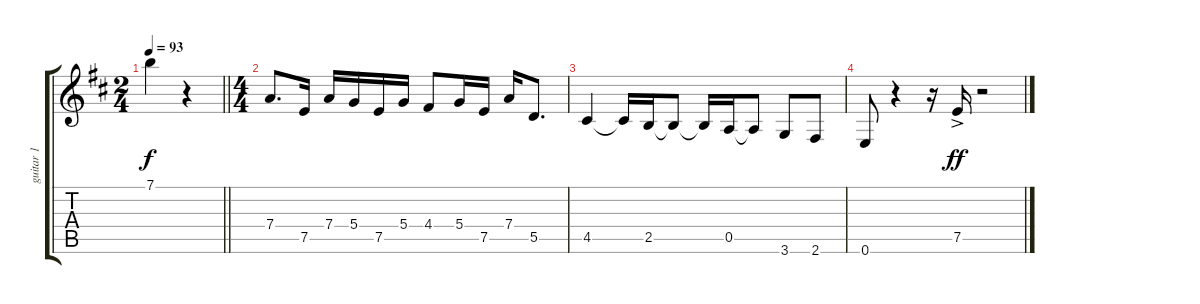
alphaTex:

\track ("guitar 1" "guitar 1") {instrument distortionguitar}
\staff {score tabs}
\tuning (E4 B3 G3 D3 A2 E2) {hide}
\ts (2 4)
\tempo 93
\clef g2
\barLineRight lightlight
\ks d
7.1{t}.4{dy f} r.4 |
\ts (4 4)
7.4.8{d} 7.5.16 7.4.16 5.4.16 7.5.16 5.4.16 4.4.8 5.4.16 7.5.16 7.4.16 5.5.8{d} |
4.5.4 4.5{t}.16 2.5.16 2.5{t}.8 2.5{t}.16 0.5.16 0.5{t}.8 3.6.8 2.6.8 |
0.6.8 r.4 r.16 7.5{ac}.16{dy ff} r.2
